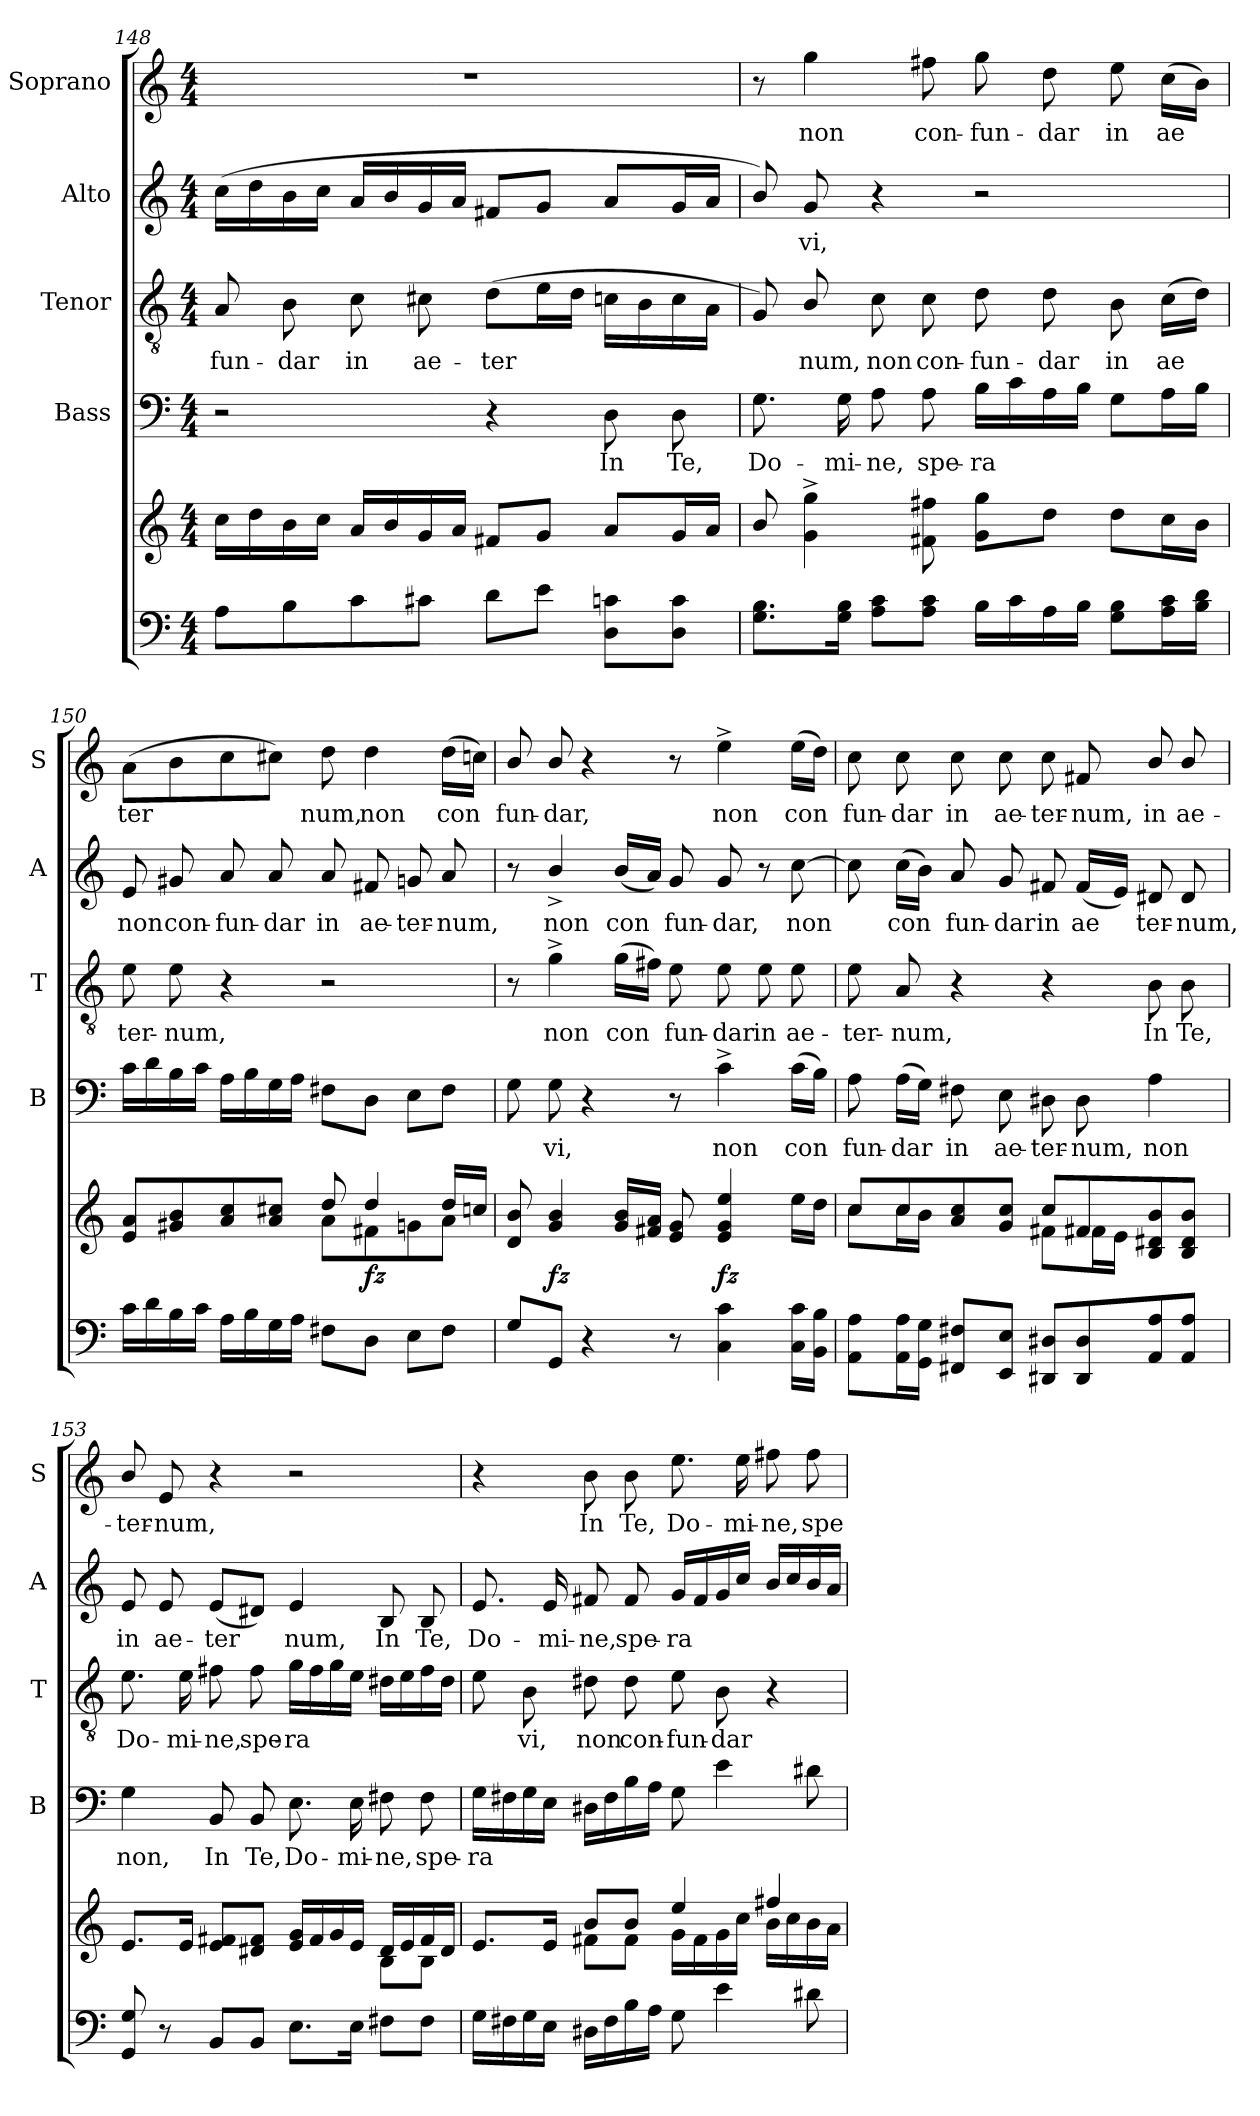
**kern	**kern	**dynam	**kern	**text	**kern	**text	**kern	**text	**kern	**text
*part6	*part5	*part5	*part4	*part4	*part3	*part3	*part2	*part2	*part1	*part1
*staff6	*staff5	*staff5	*staff4	*staff4	*staff3	*staff3	*staff2	*staff2	*staff1	*staff1
*	*	*	*I"Bass	*	*I"Tenor	*	*I"Alto	*	*I"Soprano	*
*	*	*	*I'B	*	*I'T	*	*I'A	*	*I'S	*
!!LO:LB:g=z
*clefF4	*clefG2	*	*clefF4	*	*clefGv2	*	*clefG2	*	*clefG2	*
*k[]	*k[]	*	*k[]	*	*k[]	*	*k[]	*	*k[]	*
*C:	*C:	*	*C:	*	*C:	*	*C:	*	*C:	*
*M4/4	*M4/4	*	*M4/4	*	*M4/4	*	*M4/4	*	*M4/4	*
=148	=148	=148	=148	=148	=148	=148	=148	=148	=148	=148
*	*^	*	*	*	*	*	*	*	*	*
!	!	!	!	!	!	!	!LO:LY:b	!	!	!	!
8A\L	16cc\LL	1ryy	.	2r	.	8A/	fun-	(>16cc\LL	.	1r	.
.	16dd\	.	.	.	.	.	.	16dd\	.	.	.
!	!	!	!	!	!	!	!LO:LY:b	!	!	!	!
8B\	16b\	.	.	.	.	8B\	-dar	16b\	.	.	.
.	16cc\JJ	.	.	.	.	.	.	16cc\JJ	.	.	.
!	!	!	!	!	!	!	!LO:LY:b	!	!	!	!
8c\	16a/LL	.	.	.	.	8c\	in	16a/LL	.	.	.
.	16b/	.	.	.	.	.	.	16b/	.	.	.
!	!	!	!	!	!	!	!LO:LY:b	!	!	!	!
8c#X\J	16g/	.	.	.	.	8c#X\	ae-	16g/	.	.	.
.	16a/JJ	.	.	.	.	.	.	16a/JJ	.	.	.
!	!	!	!	!	!	!	!LO:LY:b	!	!	!	!
8d\L	8f#X/L	.	.	4r	.	(>8d\L	-ter­	8f#X/L	.	.	.
8e\J	8g/J	.	.	.	.	16e\L	.	8g/J	.	.	.
.	.	.	.	.	.	16d\JJ	.	.	.	.	.
!	!	!	!	!	!LO:LY:b	!	!	!	!	!	!
8D\ 8cn\L	8a/L	.	.	8D\	In	16cn\LL	.	8a/L	.	.	.
.	.	.	.	.	.	16B\	.	.	.	.	.
!	!	!	!	!	!LO:LY:b	!	!	!	!	!	!
8D\ 8c\J	16g/L	.	.	8D\	Te,	16c\	.	16g/L	.	.	.
.	16a/JJ	.	.	.	.	16A\JJ	.	16a/JJ	.	.	.
=149	=149	=149	=149	=149	=149	=149	=149	=149	=149	=149	=149
!	!	!	!	!	!LO:LY:b	!	!	!	!	!	!
8.G\ 8.B\L	8b/	1ryy	.	8.G\	Do-	8G/)	.	8b/)	.	8r	.
!	!	!	!	!	!	!	!LO:LY:b	!	!LO:LY:b	!	!LO:LY:b
.	4g\^> 4gg\^>	.	.	.	.	8B/	num,	8g/	vi,	4gg\	non
!	!	!	!	!	!LO:LY:b	!	!	!	!	!	!
16G\ 16B\Jk	.	.	.	16G\	-mi-	.	.	.	.	.	.
!	!	!	!	!	!LO:LY:b	!	!LO:LY:b	!	!	!	!
8A\ 8c\L	.	.	.	8A\	-ne,	8c\	non	4r	.	.	.
!	!	!	!	!	!LO:LY:b	!	!LO:LY:b	!	!	!	!LO:LY:b
8A\ 8c\J	8f#X\ 8ff#X\	.	.	8A\	spe-	8c\	con-	.	.	8ff#X\	con-
!	!	!	!	!	!LO:LY:b	!	!LO:LY:b	!	!	!	!LO:LY:b
16B\LL	8g\ 8gg\L	.	.	16B\LL	-ra­	8d\	-fun-	2r	.	8gg\	-fun-
16c\	.	.	.	16c\	.	.	.	.	.	.	.
!	!	!	!	!	!	!	!LO:LY:b	!	!	!	!LO:LY:b
16A\	8dd\J	.	.	16A\	.	8d\	-dar	.	.	8dd\	-dar
16B\JJ	.	.	.	16B\JJ	.	.	.	.	.	.	.
!	!	!	!	!	!	!	!LO:LY:b	!	!	!	!LO:LY:b
8G\ 8B\L	8dd\L	.	.	8G\L	.	8B\	in	.	.	8ee\	in
!	!	!	!	!	!	!	!LO:LY:b	!	!	!	!LO:LY:b
16A\ 16c\L	16cc\L	.	.	16A\L	.	(>16c\LL	ae­	.	.	(>16cc\LL	ae­
16B\ 16d\JJ	16b\JJ	.	.	16B\JJ	.	16d\JJ)	.	.	.	16b\JJ)	.
=150	=150	=150	=150	=150	=150	=150	=150	=150	=150	=150	=150
!	!	!	!	!	!	!	!LO:LY:b	!	!LO:LY:b	!	!LO:LY:b
16c\LL	8e/ 8a/L	2ryy	.	16c\LL	.	8e\	ter-	8e/	non	(>8a\L	ter­
16d\	.	.	.	16d\	.	.	.	.	.	.	.
!	!	!	!	!	!	!	!LO:LY:b	!	!LO:LY:b	!	!
16B\	8g#X/ 8b/	.	.	16B\	.	8e\	-num,	8g#X/	con-	8b\	.
16c\JJ	.	.	.	16c\JJ	.	.	.	.	.	.	.
!	!	!	!	!	!	!	!	!	!LO:LY:b	!	!
16A\LL	8a/ 8cc/	.	.	16A\LL	.	4r	.	8a/	-fun-	8cc\	.
16B\	.	.	.	16B\	.	.	.	.	.	.	.
!	!	!	!	!	!	!	!	!	!LO:LY:b	!	!
16G\	8a/ 8cc#X/J	.	.	16G\	.	.	.	8a/	-dar	8cc#X\J)	.
16A\JJ	.	.	.	16A\JJ	.	.	.	.	.	.	.
!	!	!	!	!	!	!	!	!	!LO:LY:b	!	!LO:LY:b
8F#X\L	8dd/	8a\L	.	8F#X\L	.	2r	.	8a/	in	8dd\	num,
!	!	!	!LO:DY:b	!	!	!	!	!	!LO:LY:b	!	!LO:LY:b
8D\J	4dd/	8f#X\	fz	8D\J	.	.	.	8f#X/	ae-	4dd\	non
!	!	!	!	!	!	!	!	!	!LO:LY:b	!	!
8E\L	.	8g\	.	8E\L	.	.	.	8gn/	-ter-	.	.
!	!	!	!	!	!	!	!	!	!LO:LY:b	!	!LO:LY:b
8F#\J	16dd/LL	8a\J	.	8F#\J	.	.	.	8a/	-num,	(>16dd\LL	con­
.	16ccn/JJ	.	.	.	.	.	.	.	.	16ccn\JJ)	.
!!LO:PB:g=z
=151	=151	=151	=151	=151	=151	=151	=151	=151	=151	=151	=151
!	!	!	!	!	!	!	!	!	!	!	!LO:LY:b
8G/L	8d/ 8b/	1ryy	.	8G\	.	8r	.	8r	.	8b/	fun-
!	!	!	!LO:DY:b	!	!LO:LY:b	!	!LO:LY:b	!	!LO:LY:b	!	!LO:LY:b
8GG/J	4g/ 4b/	.	fz	8G\	vi,	4g^>\	non	4b^>/	non	8b/	-dar,
4r	.	.	.	4r	.	.	.	.	.	4r	.
!	!	!	!	!	!	!	!LO:LY:b	!	!LO:LY:b	!	!
.	16g/ 16b/LL	.	.	.	.	(>16g\LL	con­	(<16b/LL	con­	.	.
.	16f#X/ 16a/JJ	.	.	.	.	16f#X\JJ)	.	16a/JJ)	.	.	.
!	!	!	!	!	!	!	!LO:LY:b	!	!LO:LY:b	!	!
8r	8e/ 8g/	.	.	8r	.	8e\	fun-	8g/	fun-	8r	.
!	!	!	!LO:DY:b	!	!LO:LY:b	!	!LO:LY:b	!	!LO:LY:b	!	!LO:LY:b
4C\ 4c\	4e/ 4g/ 4ee/	.	fz	4c^>\	non	8e\	-dar	8g/	-dar,	4ee^>\	non
!	!	!	!	!	!	!	!LO:LY:b	!	!	!	!
.	.	.	.	.	.	8e\	in	8r	.	.	.
!	!	!	!	!	!LO:LY:b	!	!LO:LY:b	!	!LO:LY:b	!	!LO:LY:b
16C\ 16c\LL	16ee\LL	.	.	(>16c\LL	con­	8e\	ae-	[8cc\	non	(>16ee\LL	con­
16BB\ 16B\JJ	16dd\JJ	.	.	16B\JJ)	.	.	.	.	.	16dd\JJ)	.
=152	=152	=152	=152	=152	=152	=152	=152	=152	=152	=152	=152
!	!	!	!	!	!LO:LY:b	!	!LO:LY:b	!	!	!	!LO:LY:b
8AA\ 8A\L	8cc/L	8cc\L	.	8A\	fun-	8e\	-ter-	8cc\]	.	8cc\	fun-
!	!	!	!	!	!LO:LY:b	!	!LO:LY:b	!	!LO:LY:b	!	!LO:LY:b
16AA\ 16A\L	8cc/	16cc\L	.	(>16A\LL	-dar	8A/	-num,	(>16cc\LL	con­	8cc\	-dar
16GG\ 16G\JJ	.	16b\JJ	.	16G\JJ)	.	.	.	16b\JJ)	.	.	.
!	!	!	!	!	!LO:LY:b	!	!	!	!LO:LY:b	!	!LO:LY:b
8FF#X/ 8F#X/L	8a/ 8cc/	4ryy	.	8F#X\	in	4r	.	8a/	fun-	8cc\	in
!	!	!	!	!	!LO:LY:b	!	!	!	!LO:LY:b	!	!LO:LY:b
8EE/ 8E/J	8g/ 8cc/J	.	.	8E\	ae-	.	.	8g/	-dar	8cc\	ae-
!	!	!	!	!	!LO:LY:b	!	!	!	!LO:LY:b	!	!LO:LY:b
8DD#X/ 8D#X/L	8cc/L	8f#X\L	.	8D#X\	-ter-	4r	.	8f#X/	in	8cc\	-ter-
!	!	!	!	!	!LO:LY:b	!	!	!	!LO:LY:b	!	!LO:LY:b
8DD#/ 8D#/	8f#X/	16f#\L	.	8D#\	-num,	.	.	(<16f#/LL	ae­	8f#X/	-num,
.	.	16e\JJ	.	.	.	.	.	16e/JJ)	.	.	.
!	!	!	!	!	!LO:LY:b	!	!LO:LY:b	!	!LO:LY:b	!	!LO:LY:b
8AA/ 8A/	8B/ 8d#X/ 8b/	4ryy	.	4A\	non	8B\	In	8d#X/	ter-	8b/	in
!	!	!	!	!	!	!	!LO:LY:b	!	!LO:LY:b	!	!LO:LY:b
8AA/ 8A/J	8B/ 8d#/ 8b/J	.	.	.	.	8B\	Te,	8d#/	-num,	8b/	ae-
=153	=153	=153	=153	=153	=153	=153	=153	=153	=153	=153	=153
!	!	!	!	!	!LO:LY:b	!	!LO:LY:b	!	!LO:LY:b	!	!LO:LY:b
8GG/ 8G/	8.e/L	2ryy	.	4G\	non,	8.e\	Do-	8e/	in	8b/	-ter-
!	!	!	!	!	!	!	!	!	!LO:LY:b	!	!LO:LY:b
8r	.	.	.	.	.	.	.	8e/	ae-	8e/	-num,
!	!	!	!	!	!	!	!LO:LY:b	!	!	!	!
.	16e/Jk	.	.	.	.	16e\	-mi-	.	.	.	.
!	!	!	!	!	!LO:LY:b	!	!LO:LY:b	!	!LO:LY:b	!	!
8BB/L	8e/ 8f#X/L	.	.	8BB/	In	8f#X\	-ne,	(<8e/L	-ter­	4r	.
!	!	!	!	!	!LO:LY:b	!	!LO:LY:b	!	!	!	!
8BB/J	8d#X/ 8f#/J	.	.	8BB/	Te,	8f#\	spe-	8d#X/J)	.	.	.
!	!	!	!	!	!LO:LY:b	!	!LO:LY:b	!	!LO:LY:b	!	!
8.E\L	16e/ 16g/LL	4ryy	.	8.E\	Do-	16g\LL	-ra­	4e/	num,	2r	.
.	16f#/	.	.	.	.	16f#\	.	.	.	.	.
.	16g/	.	.	.	.	16g\	.	.	.	.	.
!	!	!	!	!	!LO:LY:b	!	!	!	!	!	!
16E\Jk	16e/JJ	.	.	16E\	-mi-	16e\JJ	.	.	.	.	.
!	!	!	!	!	!LO:LY:b	!	!	!	!LO:LY:b	!	!
8F#X\L	16d#/LL	8B\L	.	8F#X\	-ne,	16d#X\LL	.	8B/	In	.	.
.	16e/	.	.	.	.	16e\	.	.	.	.	.
!	!	!	!	!	!LO:LY:b	!	!	!	!LO:LY:b	!	!
8F#\J	16f#/	8B\J	.	8F#\	spe-	16f#\	.	8B/	Te,	.	.
.	16d#/JJ	.	.	.	.	16d#\JJ	.	.	.	.	.
!!LO:LB:g=z
=154	=154	=154	=154	=154	=154	=154	=154	=154	=154	=154	=154
!	!	!	!	!	!LO:LY:b	!	!	!	!LO:LY:b	!	!
16G\LL	8.e/L	4ryy	.	16G\LL	-ra­	8e\	.	8.e/	Do-	4r	.
16F#X\	.	.	.	16F#X\	.	.	.	.	.	.	.
!	!	!	!	!	!	!	!LO:LY:b	!	!	!	!
16G\	.	.	.	16G\	.	8B\	vi,	.	.	.	.
!	!	!	!	!	!	!	!	!	!LO:LY:b	!	!
16E\JJ	16e/Jk	.	.	16E\JJ	.	.	.	16e/	-mi-	.	.
!	!	!	!	!	!	!	!LO:LY:b	!	!LO:LY:b	!	!LO:LY:b
16D#X\LL	8b/L	8f#X\L	.	16D#X\LL	.	8d#X\	non	8f#X/	-ne,	8b\	In
16F#\	.	.	.	16F#\	.	.	.	.	.	.	.
!	!	!	!	!	!	!	!LO:LY:b	!	!LO:LY:b	!	!LO:LY:b
16B\	8b/J	8f#\J	.	16B\	.	8d#\	con-	8f#/	spe-	8b\	Te,
16A\JJ	.	.	.	16A\JJ	.	.	.	.	.	.	.
!	!	!	!	!	!	!	!LO:LY:b	!	!LO:LY:b	!	!LO:LY:b
8G\	4ee/	16g\LL	.	8G\	.	8e\	-fun-	16g/LL	-ra­	8.ee\	Do-
.	.	16f#\	.	.	.	.	.	16f#/	.	.	.
!	!	!	!	!	!	!	!LO:LY:b	!	!	!	!
4e\	.	16g\	.	4e\	.	8B\	-dar	16g/	.	.	.
!	!	!	!	!	!	!	!	!	!	!	!LO:LY:b
.	.	16cc\JJ	.	.	.	.	.	16cc/JJ	.	16ee\	-mi-
!	!	!	!	!	!	!	!	!	!	!	!LO:LY:b
.	4ff#X/	16b\LL	.	.	.	4r	.	16b/LL	.	8ff#X\	-ne,
.	.	16cc\	.	.	.	.	.	16cc/	.	.	.
!	!	!	!	!	!	!	!	!	!	!	!LO:LY:b
8d#X\	.	16b\	.	8d#X\	.	.	.	16b/	.	8ff#\	spe-
.	.	16a\JJ	.	.	.	.	.	16a/JJ	.	.	.
*	*v	*v	*	*	*	*	*	*	*	*	*
=	=	=	=	=	=	=	=	=	=	=
*-	*-	*-	*-	*-	*-	*-	*-	*-	*-	*-
